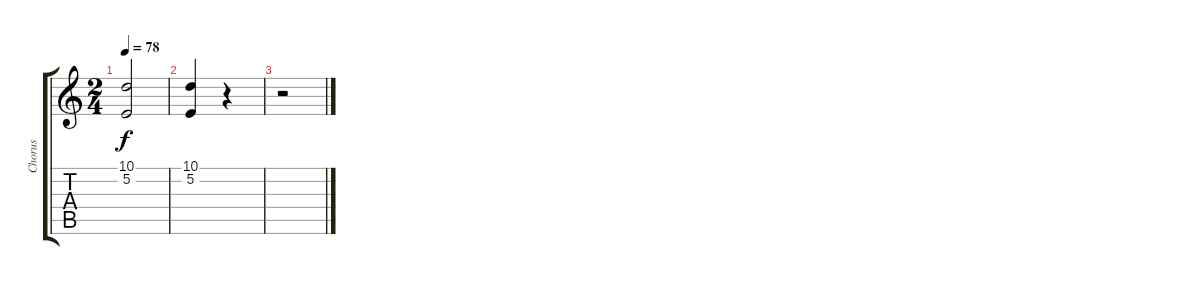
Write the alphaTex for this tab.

\track ("Chorus" "Chorus") {instrument altosax}
\staff {score tabs}
\tuning (E4 B3 G3 D3 A2 E2) {hide}
\ts (2 4)
\tempo 78
\clef g2
\ks c
(10.1 5.2).2{dy f} |
(10.1 5.2).4 r.4 |
r.2
